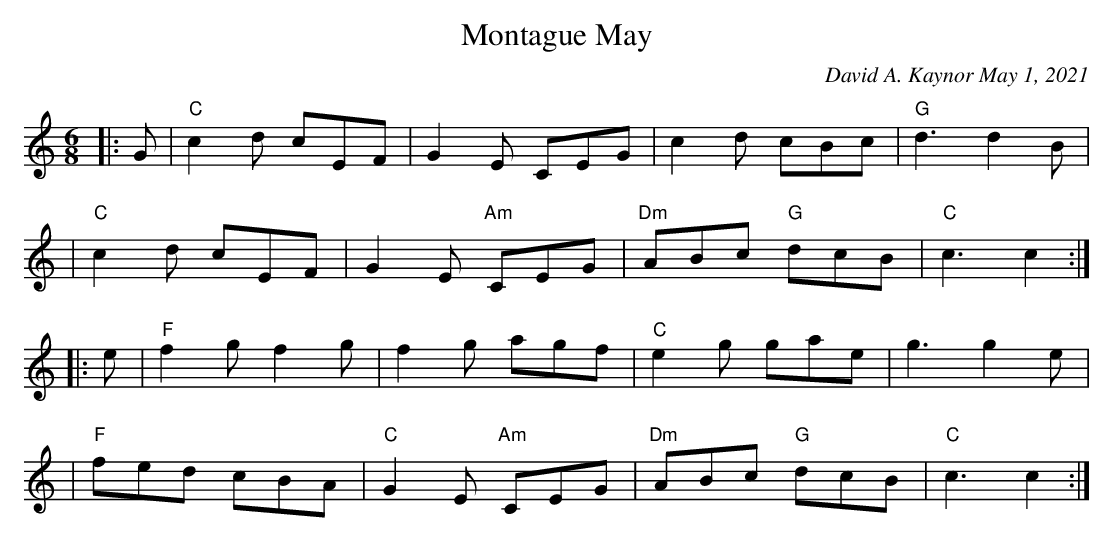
X:1
T: Montague May
C: David A. Kaynor May 1, 2021
M: 6/8
L: 1/8
K: C
|: G \
| "C"c2d cEF | G2E     CEG |    c2d     cBc | "G"d3 d2B |
| "C"c2d cEF | G2E "Am"CEG | "Dm"ABc "G"dcB | "C"c3 c2 :|
|: e \
| "F"f2g f2g |    f2g     agf |  "C"e2g    gae  |    g3 g2e |
| "F"fed cBA | "C"G2E "Am"CEG | "Dm"ABc "G"dcsB | "C"c3 c2 :|
